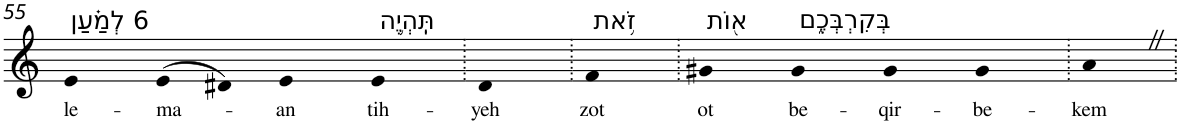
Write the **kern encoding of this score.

**kern	**text
*part1	*part1
*staff1	*staff1
*I"Piano	*
*I'Pno	*
!!LO:PB:g=z
*clefG2	*
*k[]	*
=55	=55
!LO:TX:a:t=6 לְמַ֗עַן	!
!	!LO:LY:b
4e	le-
!	!LO:LY:b
(>8e	-ma-
8d#X)	.
!	!LO:LY:b
4e	-an
!LO:TX:a:t=תִּֽהְיֶ֛ה	!
!	!LO:LY:b
4e	tih-
=56.	=56.
!	!LO:LY:b
4d	-yeh
=57.	=57.
!LO:TX:a:t=זֹ֥את	!
!	!LO:LY:b
4f	zot
=58.	=58.
!LO:TX:a:t=א֖וֹת	!
!	!LO:LY:b
4g#X	ot
!LO:TX:a:t=בְּקִרְבְּכֶ֑ם	!
!	!LO:LY:b
4g#	be-
!	!LO:LY:b
4g#	-qir-
!	!LO:LY:b
4g#	-be-
=59.	=59.
!	!LO:LY:b
4aZ	-kem
=.	=.
*-	*-
